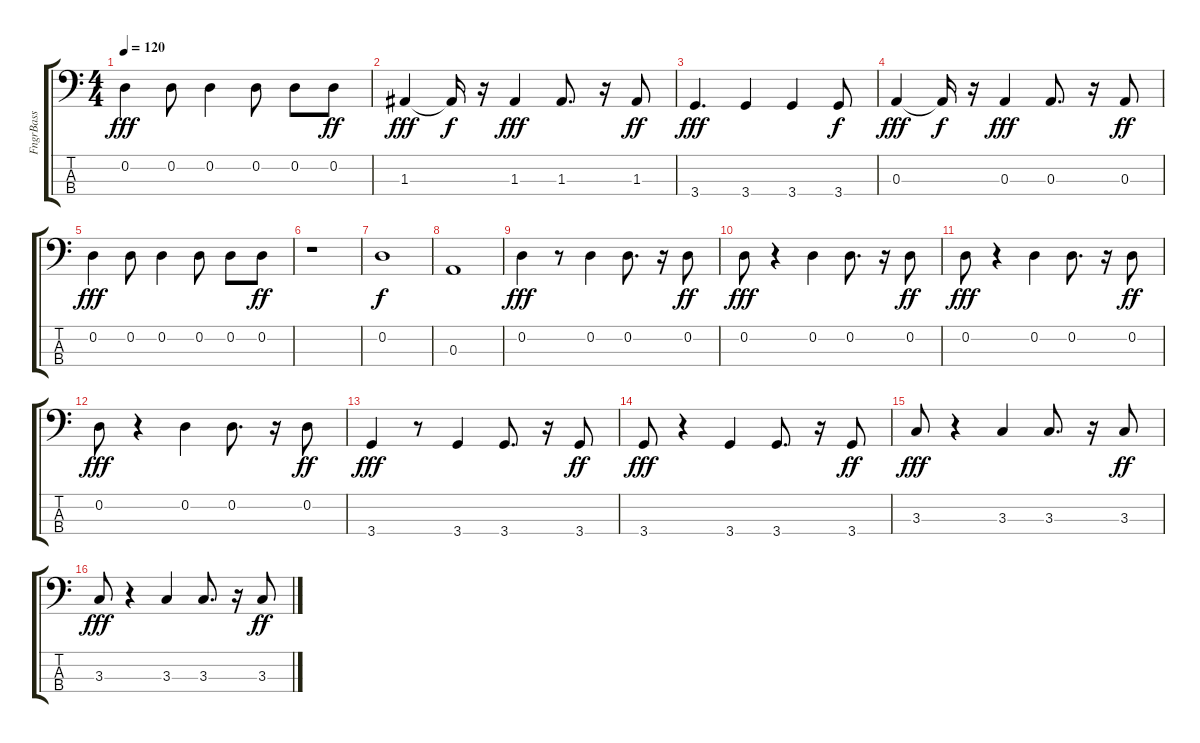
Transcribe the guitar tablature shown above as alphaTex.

\track ("FngrBass" "FngrBass") {instrument electricbassfinger}
\staff {score tabs}
\tuning (G2 D2 A1 E1) {hide}
\ts (4 4)
\tempo 120
\clef f4
\ks c
0.2.4{dy fff} 0.2.8 0.2.4 0.2.8 0.2.8 0.2.8{dy ff} |
1.3.4{dy fff} 1.3{t}.16{dy f} r.16 1.3.4{dy fff} 1.3.8{d} r.16 1.3.8{dy ff} |
3.4.4{d dy fff} 3.4.4 3.4.4 3.4.8{dy f} |
0.3.4{dy fff} 0.3{t}.16{dy f} r.16 0.3.4{dy fff} 0.3.8{d} r.16 0.3.8{dy ff} |
0.2.4{dy fff} 0.2.8 0.2.4 0.2.8 0.2.8 0.2.8{dy ff} |
r.1 |
0.2.1{dy f} |
0.3.1 |
0.2.4{dy fff} r.8 0.2.4 0.2.8{d} r.16 0.2.8{dy ff} |
0.2.8{dy fff} r.4 0.2.4 0.2.8{d} r.16 0.2.8{dy ff} |
0.2.8{dy fff} r.4 0.2.4 0.2.8{d} r.16 0.2.8{dy ff} |
0.2.8{dy fff} r.4 0.2.4 0.2.8{d} r.16 0.2.8{dy ff} |
3.4.4{dy fff} r.8 3.4.4 3.4.8{d} r.16 3.4.8{dy ff} |
3.4.8{dy fff} r.4 3.4.4 3.4.8{d} r.16 3.4.8{dy ff} |
3.3.8{dy fff} r.4 3.3.4 3.3.8{d} r.16 3.3.8{dy ff} |
3.3.8{dy fff} r.4 3.3.4 3.3.8{d} r.16 3.3.8{dy ff}
